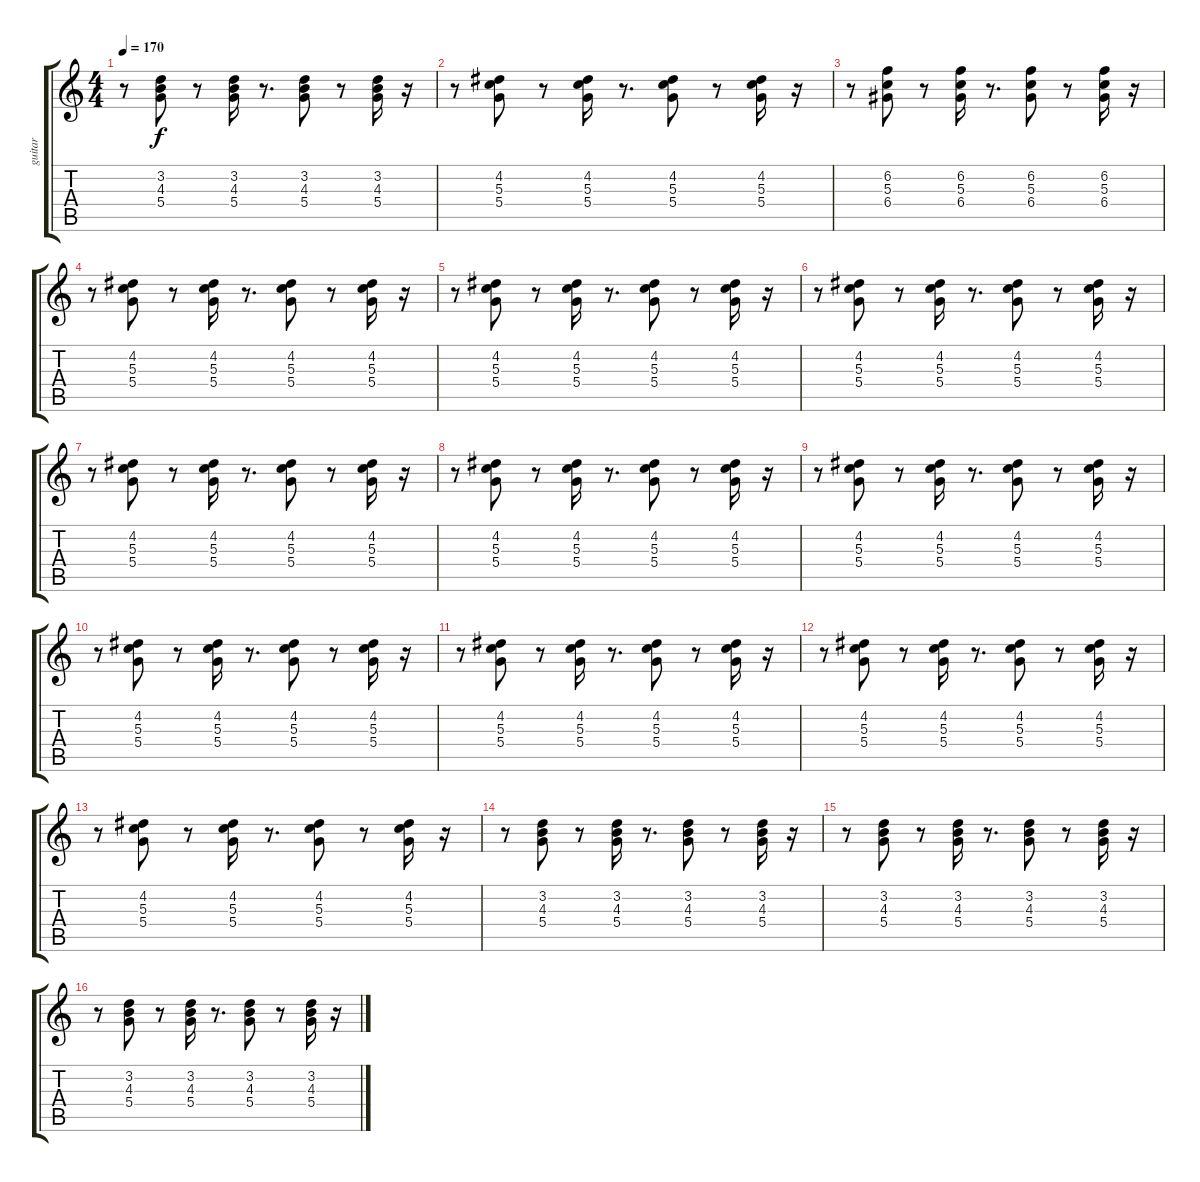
\track ("guitar" "guitar") {instrument distortionguitar}
\staff {score tabs}
\tuning (E4 B3 G3 D3 A2 E2) {hide}
\ts (4 4)
\tempo 170
\clef g2
\ks c
r.8{dy f} (3.2 4.3 5.4).8 r.8 (3.2 4.3 5.4).16 r.8{d} (3.2 4.3 5.4).8 r.8 (3.2 4.3 5.4).16 r.16 |
r.8 (4.2 5.3 5.4).8 r.8 (4.2 5.3 5.4).16 r.8{d} (4.2 5.3 5.4).8 r.8 (4.2 5.3 5.4).16 r.16 |
r.8 (6.2 5.3 6.4).8 r.8 (6.2 5.3 6.4).16 r.8{d} (6.2 5.3 6.4).8 r.8 (6.2 5.3 6.4).16 r.16 |
r.8 (4.2 5.3 5.4).8 r.8 (4.2 5.3 5.4).16 r.8{d} (4.2 5.3 5.4).8 r.8 (4.2 5.3 5.4).16 r.16 |
r.8 (4.2 5.3 5.4).8 r.8 (4.2 5.3 5.4).16 r.8{d} (4.2 5.3 5.4).8 r.8 (4.2 5.3 5.4).16 r.16 |
r.8 (4.2 5.3 5.4).8 r.8 (4.2 5.3 5.4).16 r.8{d} (4.2 5.3 5.4).8 r.8 (4.2 5.3 5.4).16 r.16 |
r.8 (4.2 5.3 5.4).8 r.8 (4.2 5.3 5.4).16 r.8{d} (4.2 5.3 5.4).8 r.8 (4.2 5.3 5.4).16 r.16 |
r.8 (4.2 5.3 5.4).8 r.8 (4.2 5.3 5.4).16 r.8{d} (4.2 5.3 5.4).8 r.8 (4.2 5.3 5.4).16 r.16 |
r.8 (4.2 5.3 5.4).8 r.8 (4.2 5.3 5.4).16 r.8{d} (4.2 5.3 5.4).8 r.8 (4.2 5.3 5.4).16 r.16 |
r.8 (4.2 5.3 5.4).8 r.8 (4.2 5.3 5.4).16 r.8{d} (4.2 5.3 5.4).8 r.8 (4.2 5.3 5.4).16 r.16 |
r.8 (4.2 5.3 5.4).8 r.8 (4.2 5.3 5.4).16 r.8{d} (4.2 5.3 5.4).8 r.8 (4.2 5.3 5.4).16 r.16 |
r.8 (4.2 5.3 5.4).8 r.8 (4.2 5.3 5.4).16 r.8{d} (4.2 5.3 5.4).8 r.8 (4.2 5.3 5.4).16 r.16 |
r.8 (4.2 5.3 5.4).8 r.8 (4.2 5.3 5.4).16 r.8{d} (4.2 5.3 5.4).8 r.8 (4.2 5.3 5.4).16 r.16 |
r.8 (3.2 4.3 5.4).8 r.8 (3.2 4.3 5.4).16 r.8{d} (3.2 4.3 5.4).8 r.8 (3.2 4.3 5.4).16 r.16 |
r.8 (3.2 4.3 5.4).8 r.8 (3.2 4.3 5.4).16 r.8{d} (3.2 4.3 5.4).8 r.8 (3.2 4.3 5.4).16 r.16 |
r.8 (3.2 4.3 5.4).8 r.8 (3.2 4.3 5.4).16 r.8{d} (3.2 4.3 5.4).8 r.8 (3.2 4.3 5.4).16 r.16
